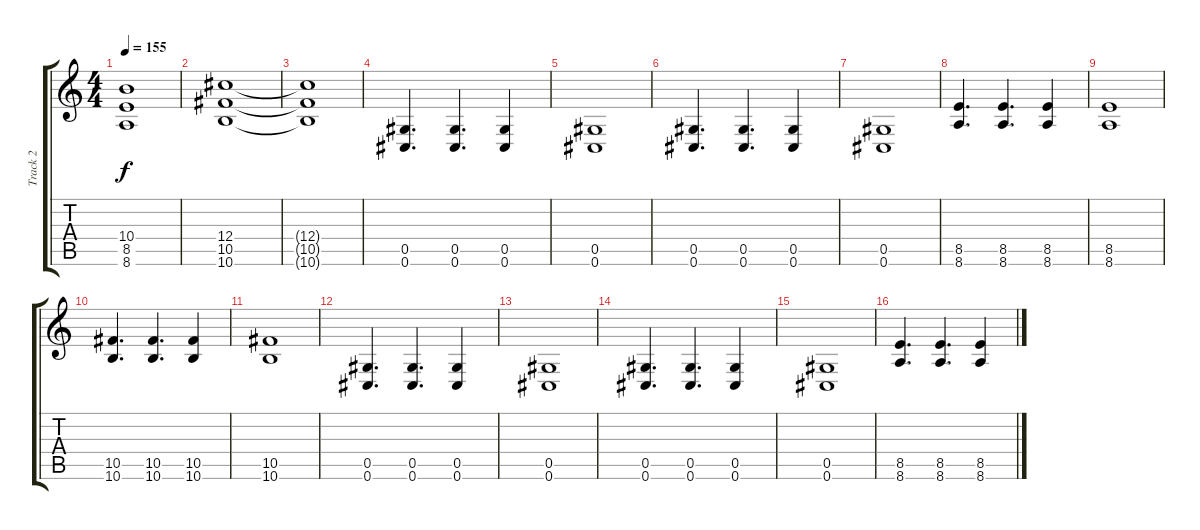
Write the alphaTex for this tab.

\track ("Track 2" "Track 2") {instrument distortionguitar}
\staff {score tabs}
\tuning (Eb4 Bb3 Gb3 Db3 Ab2 Db2) {hide}
\ts (4 4)
\tempo 155
\clef g2
\ks c
(10.4{t} 8.5{t} 8.6{t}).1{dy f} |
(12.4 10.5 10.6).1 |
(12.4{t} 10.5{t} 10.6{t}).1 |
(0.5 0.6).4{d} (0.5 0.6).4{d} (0.5 0.6).4 |
(0.5 0.6).1 |
(0.5 0.6).4{d} (0.5 0.6).4{d} (0.5 0.6).4 |
(0.5 0.6).1 |
(8.5 8.6).4{d} (8.5 8.6).4{d} (8.5 8.6).4 |
(8.5 8.6).1 |
(10.5 10.6).4{d} (10.5 10.6).4{d} (10.5 10.6).4 |
(10.5 10.6).1 |
(0.5 0.6).4{d} (0.5 0.6).4{d} (0.5 0.6).4 |
(0.5 0.6).1 |
(0.5 0.6).4{d} (0.5 0.6).4{d} (0.5 0.6).4 |
(0.5 0.6).1 |
(8.5 8.6).4{d} (8.5 8.6).4{d} (8.5 8.6).4
